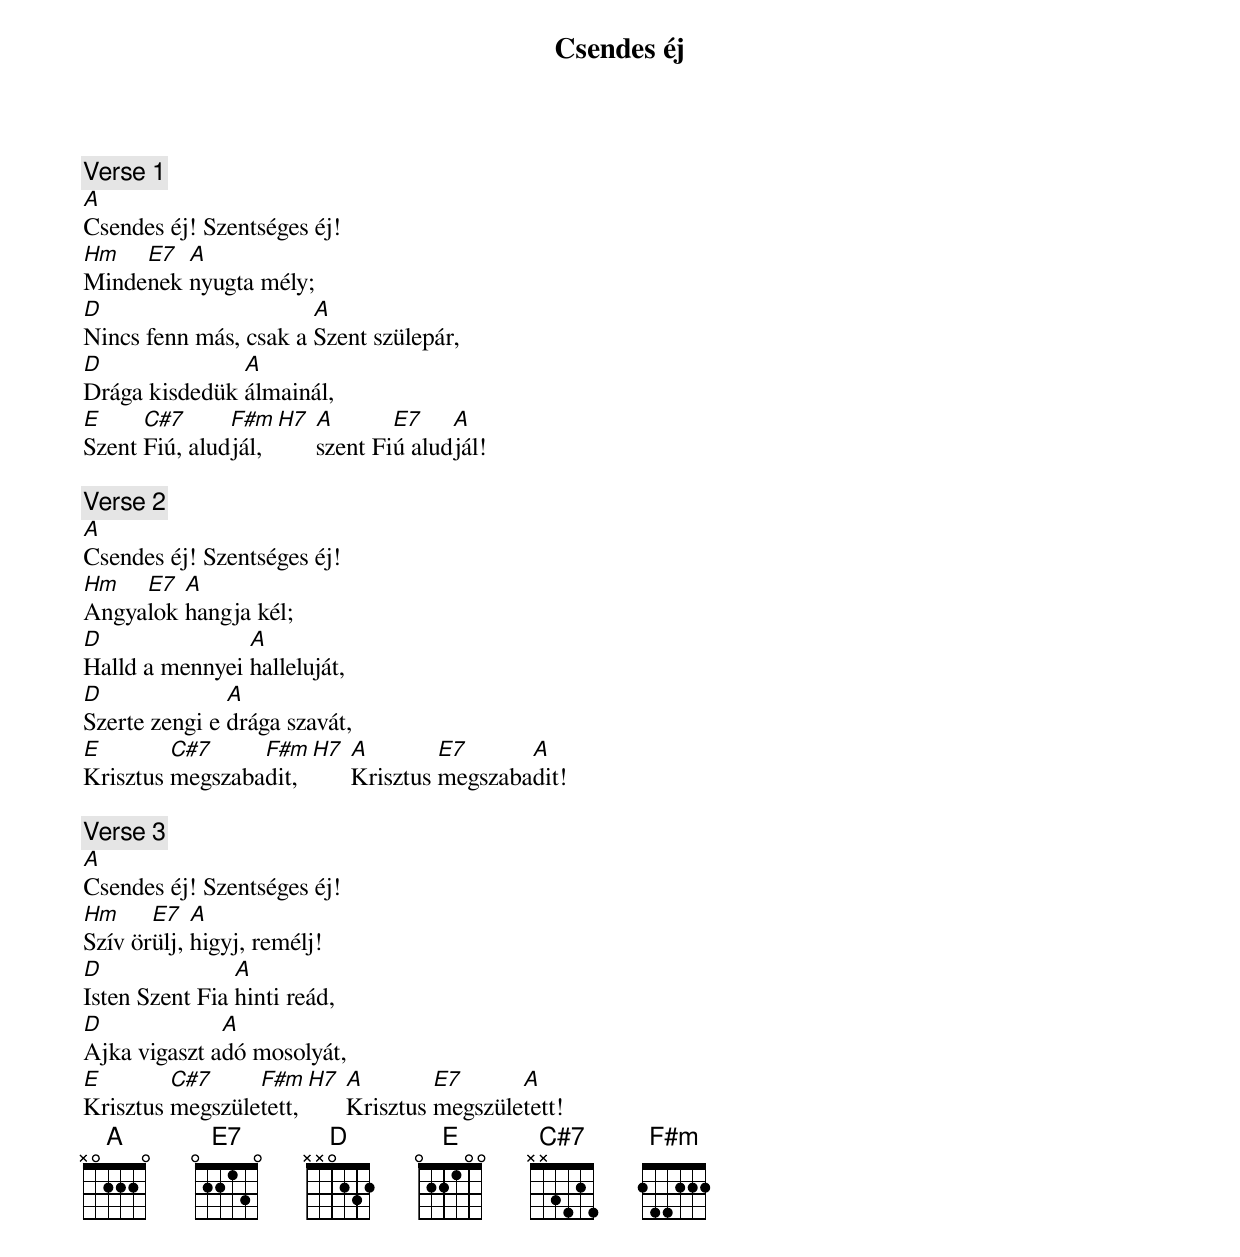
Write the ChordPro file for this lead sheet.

{title: Csendes éj}
{subtitle: }

{c:Verse 1}
[A]Csendes éj! Szentséges éj!
[Hm]Minde[E7]nek [A]nyugta mély;
[D]Nincs fenn más, csak a [A]Szent szülepár,
[D]Drága kisdedük [A]álmainál,
[E]Szent [C#7]Fiú, alud[F#m]jál, [H7] [A]szent Fi[E7]ú alud[A]jál!

{c:Verse 2}
[A]Csendes éj! Szentséges éj!
[Hm]Angya[E7]lok [A]hangja kél;
[D]Halld a mennyei [A]halleluját,
[D]Szerte zengi e [A]drága szavát,
[E]Krisztus [C#7]megszaba[F#m]dit, [H7] [A]Krisztus [E7]megszaba[A]dit!

{c:Verse 3}
[A]Csendes éj! Szentséges éj!
[Hm]Szív ör[E7]ülj, [A]higyj, remélj!
[D]Isten Szent Fia [A]hinti reád,
[D]Ajka vigaszt a[A]dó mosolyát,
[E]Krisztus [C#7]megszüle[F#m]tett, [H7] [A]Krisztus [E7]megszüle[A]tett!
